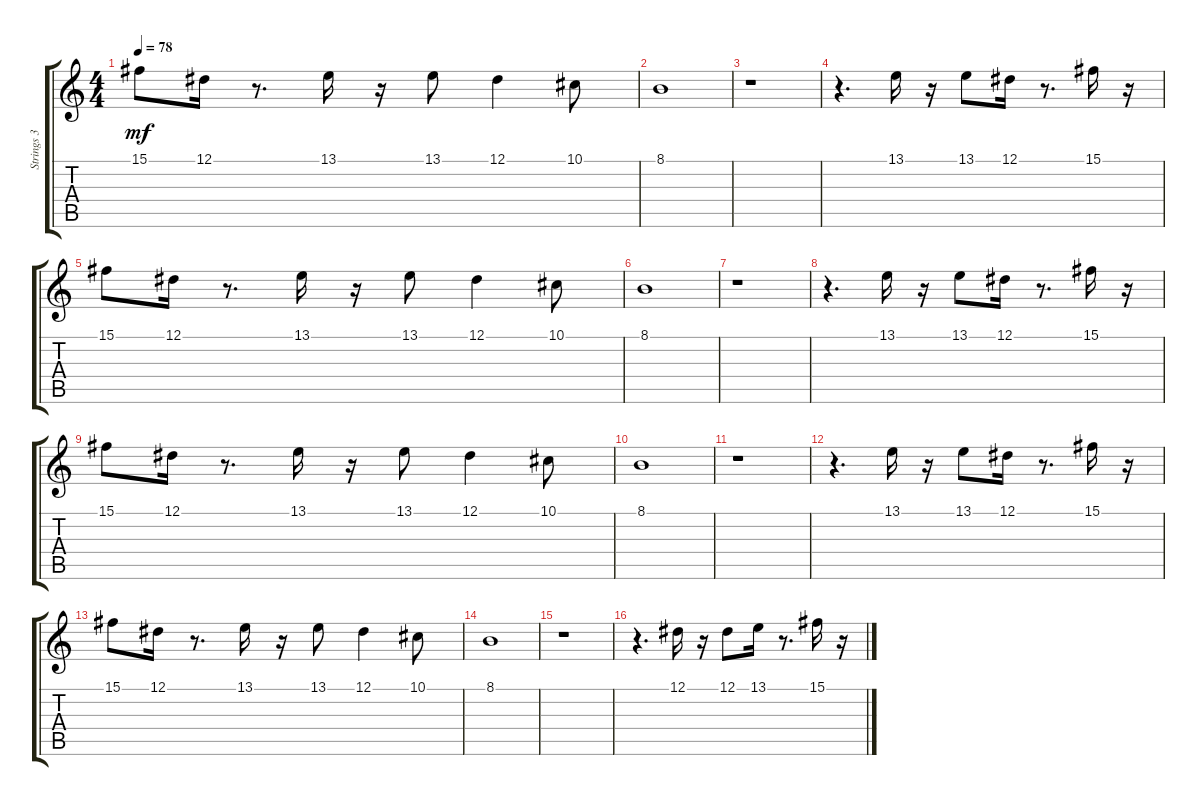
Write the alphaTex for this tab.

\track ("Strings 3" "Strings 3") {instrument tremolostrings}
\staff {score tabs}
\tuning (Eb4 Bb3 Gb3 Db3 Ab2 Eb2) {hide}
\ts (4 4)
\tempo 78
\clef g2
\ks c
15.1.8{dy mf} 12.1.16 r.8{d} 13.1.16 r.16 13.1.8 12.1.4 10.1.8 |
8.1.1 |
r.1 |
r.4{d} 13.1.16 r.16 13.1.8 12.1.16 r.8{d} 15.1.16 r.16 |
15.1.8 12.1.16 r.8{d} 13.1.16 r.16 13.1.8 12.1.4 10.1.8 |
8.1.1 |
r.1 |
r.4{d} 13.1.16 r.16 13.1.8 12.1.16 r.8{d} 15.1.16 r.16 |
15.1.8 12.1.16 r.8{d} 13.1.16 r.16 13.1.8 12.1.4 10.1.8 |
8.1.1 |
r.1 |
r.4{d} 13.1.16 r.16 13.1.8 12.1.16 r.8{d} 15.1.16 r.16 |
15.1.8 12.1.16 r.8{d} 13.1.16 r.16 13.1.8 12.1.4 10.1.8 |
8.1.1 |
r.1 |
r.4{d} 12.1.16 r.16 12.1.8 13.1.16 r.8{d} 15.1.16 r.16
